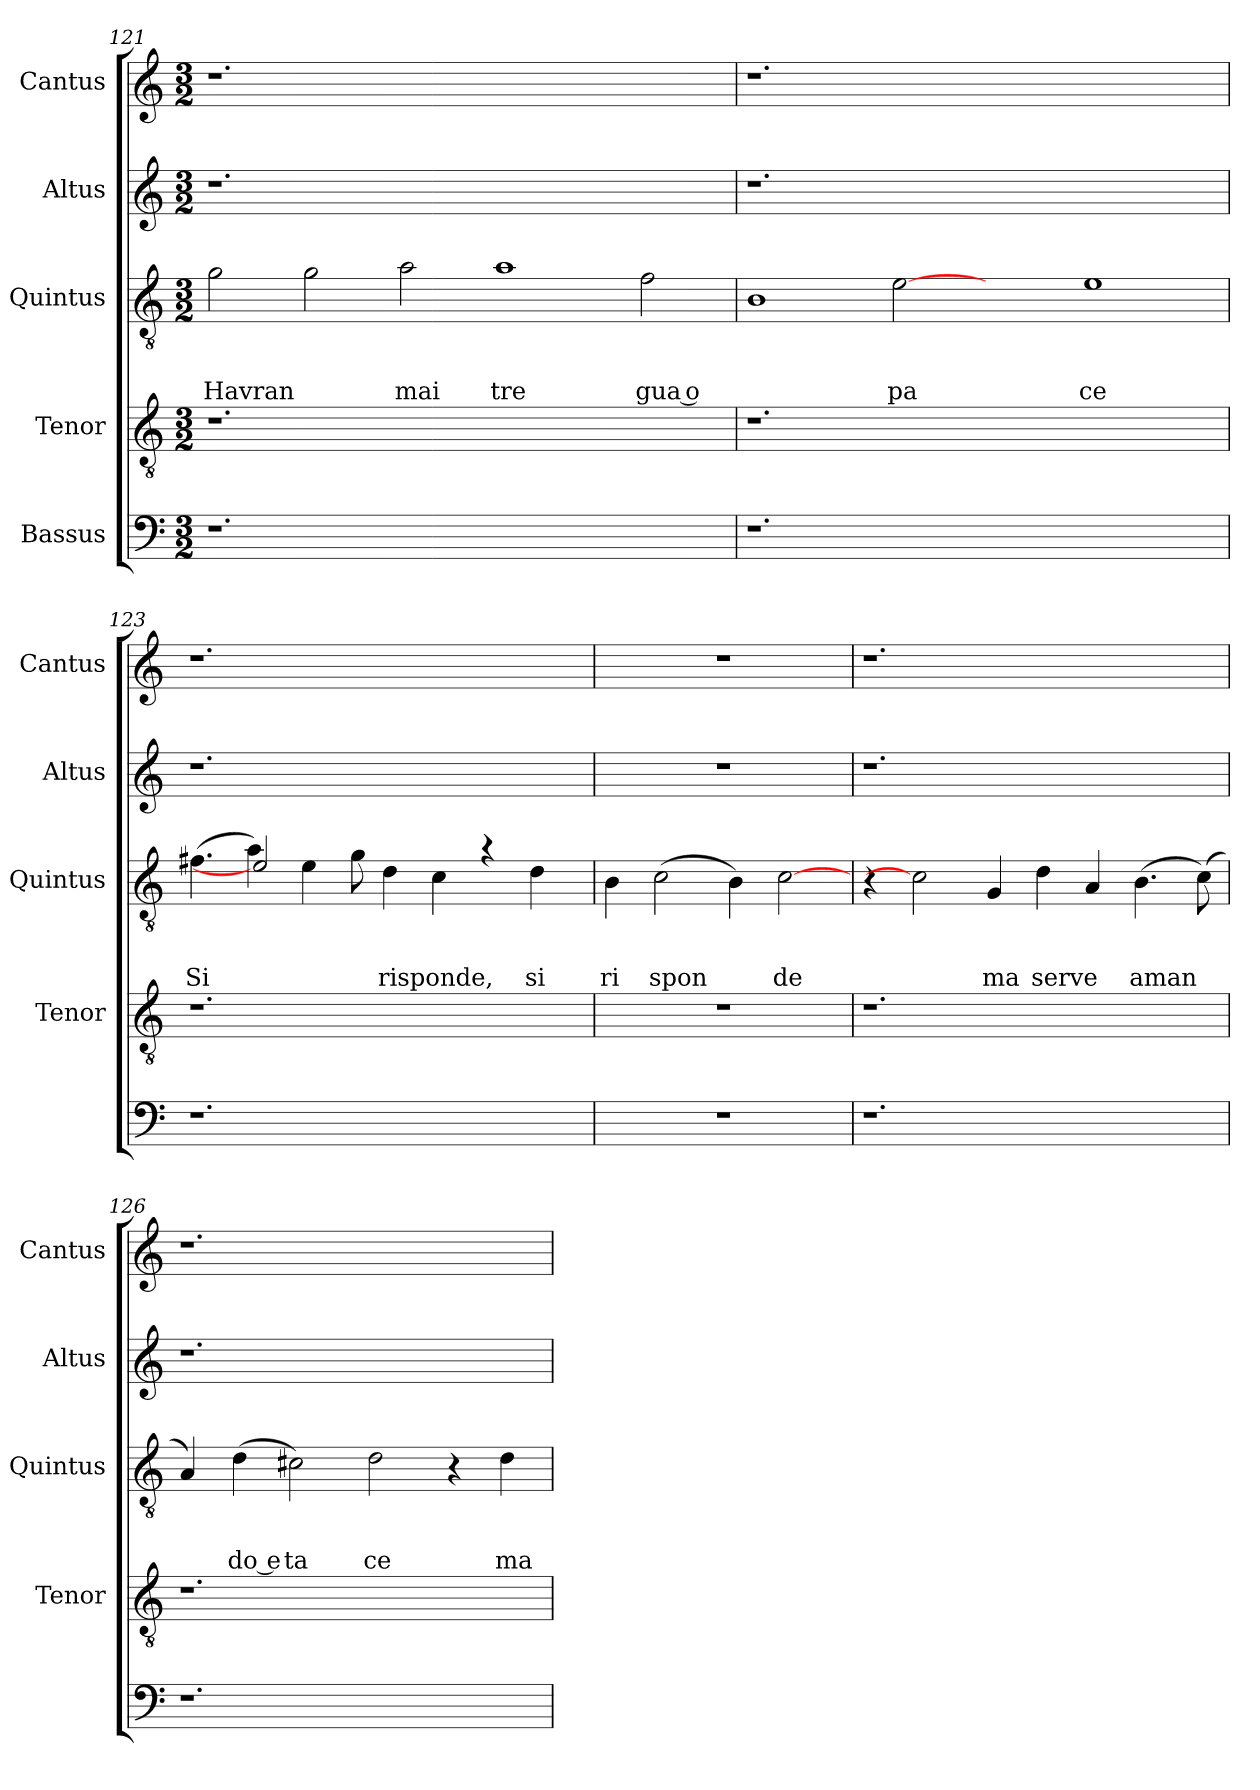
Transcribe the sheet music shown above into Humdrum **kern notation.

**kern	**kern	**kern	**text	**text	**text	**kern	**kern
*part5	*part4	*part3	*part3	*part3	*part3	*part2	*part1
*staff5	*staff4	*staff3	*staff3	*staff3	*staff3	*staff2	*staff1
*I"Bassus	*I"Tenor	*I"Quintus	*	*	*	*I"Altus	*I"Cantus
*	*I'Tenor	*I'Quintus	*	*	*	*I'Altus	*I'Cantus
*clefF4	*clefGv2	*clefGv2	*	*	*	*clefG2	*clefG2
*k[]	*k[]	*k[]	*	*	*	*k[]	*k[]
*C:	*C:	*C:	*	*	*	*C:	*C:
*M3/2	*M3/2	*M3/2	*	*	*	*M3/2	*M3/2
=121	=121	=121	=121	=121	=121	=121	=121
!	!	!	!	!	!LO:LY:b	!	!
1.r	1.r	2g\	.	.	Havran	1.r	1.r
.	.	2g\	.	.	.	.	.
!	!	!	!	!	!LO:LY:b	!	!
.	.	2a\	.	.	mai	.	.
!	!	!	!	!	!LO:LY:b	!	!
1.ryy	1.ryy	1a	.	.	tre	1.ryy	1.ryy
!	!	!	!	!	!LO:LY:b	!	!
.	.	2f\	.	.	gua o	.	.
=122	=122	=122	=122	=122	=122	=122	=122
1.r	1.r	1B	.	.	.	1.r	1.r
!	!	!	!	!	!LO:LY:b	!	!
.	.	[2e	.	.	pa	.	.
1.ryy	1.ryy	2ryy	.	.	.	1.ryy	1.ryy
!	!	!	!	!	!LO:LY:b	!	!
.	.	1e	.	.	ce	.	.
=123	=123	=123	=123	=123	=123	=123	=123
!	!	!	!	!	!LO:LY:b	!	!
*	*	*^	*	*	*	*	*
1.r	1.r	(>4.f#X\	4.ryy	.	.	Si	1.r	1.r
.	.	2e]	4a\)	.	.	.	.	.
.	.	.	4e\	.	.	.	.	.
.	.	(>8g\)	1ryy	.	.	.	.	.
!	!	!	!	!	!	!LO:LY:b	!	!
.	.	4d\	.	.	.	risponde,	.	.
.	.	4c\	.	.	.	.	.	.
2ryy	2ryy	4ra	.	.	.	.	2ryy	2ryy
!	!	!	!	!	!	!LO:LY:b	!	!
.	.	4d\	.	.	.	si	.	.
.	.	.	8ryy	.	.	.	.	.
!!LO:LB:g=z
=124	=124	=124	=124	=124	=124	=124	=124	=124
!	!	!	!	!	!	!LO:LY:b	!	!
*	*	*v	*v	*	*	*	*	*
1.r	1.r	4B\	.	.	ri	1.r	1.r
!	!	!	!	!	!LO:LY:b	!	!
.	.	(>2c\	.	.	spon	.	.
.	.	4B\)	.	.	.	.	.
!	!	!	!	!	!LO:LY:b	!	!
.	.	[2c	.	.	de	.	.
=125	=125	=125	=125	=125	=125	=125	=125
1.r	1.r	4r	.	.	.	1.r	1.r
.	.	2c]	.	.	.	.	.
!	!	!	!	!	!LO:LY:b	!	!
.	.	4G/	.	.	ma	.	.
!	!	!	!	!	!LO:LY:b	!	!
.	.	4d\	.	.	serve	.	.
.	.	4A/	.	.	.	.	.
!	!	!	!	!	!LO:LY:b	!	!
2ryy	2ryy	(>4.B\	.	.	aman	2ryy	2ryy
.	.	(>8c\)	.	.	.	.	.
=126	=126	=126	=126	=126	=126	=126	=126
1.r	1.r	4A/)	.	.	.	1.r	1.r
!	!	!	!	!	!LO:LY:b:rj	!	!
.	.	(<4d\	.	.	do e	.	.
!	!	!	!	!	!LO:LY:b	!	!
.	.	2c#X\)	.	.	ta	.	.
!	!	!	!	!	!LO:LY:b	!	!
.	.	2d\	.	.	ce	.	.
2ryy	2ryy	4r	.	.	.	2ryy	2ryy
!	!	!	!	!	!LO:LY:b	!	!
.	.	4d\	.	.	ma	.	.
=	=	=	=	=	=	=	=
*-	*-	*-	*-	*-	*-	*-	*-
